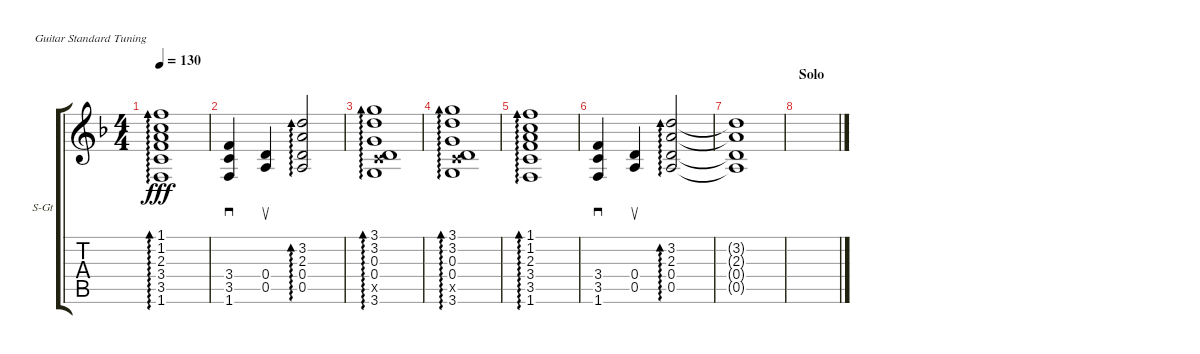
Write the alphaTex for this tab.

\defaultSystemsLayout 4
\bracketExtendMode groupsimilarinstruments
\firstSystemTrackNameOrientation horizontal
\otherSystemsTrackNameOrientation horizontal
\track ("Guitar 2 Clean" "S-Gt") {instrument acousticguitarsteel}
\staff {score tabs}
\tuning (E4 B3 G3 D3 A2 E2)
\ts (4 4)
\tempo 130
\clef g2
\ks dminor
(1.6 3.5 3.4 2.3 1.2 1.1).1{ad 0 dy fff} |
(1.6 3.5 3.4).4{sd} (0.5 0.4).4{su} (0.5 0.4 2.3 3.2).2{ad 0} |
(3.6 3.5{x} 0.4 0.3 3.2 3.1).1{ad 0} |
(3.6 3.5{x} 0.4 0.3 3.2 3.1).1{ad 0} |
(1.6 3.5 3.4 2.3 1.2 1.1).1{ad 0} |
(1.6 3.5 3.4).4{sd} (0.5 0.4).4{su} (0.5 0.4 2.3 3.2).2{ad 0} |
(0.5{t} 0.4{t} 2.3{t} 3.2{t}).1 |
\section ("" "Solo")
